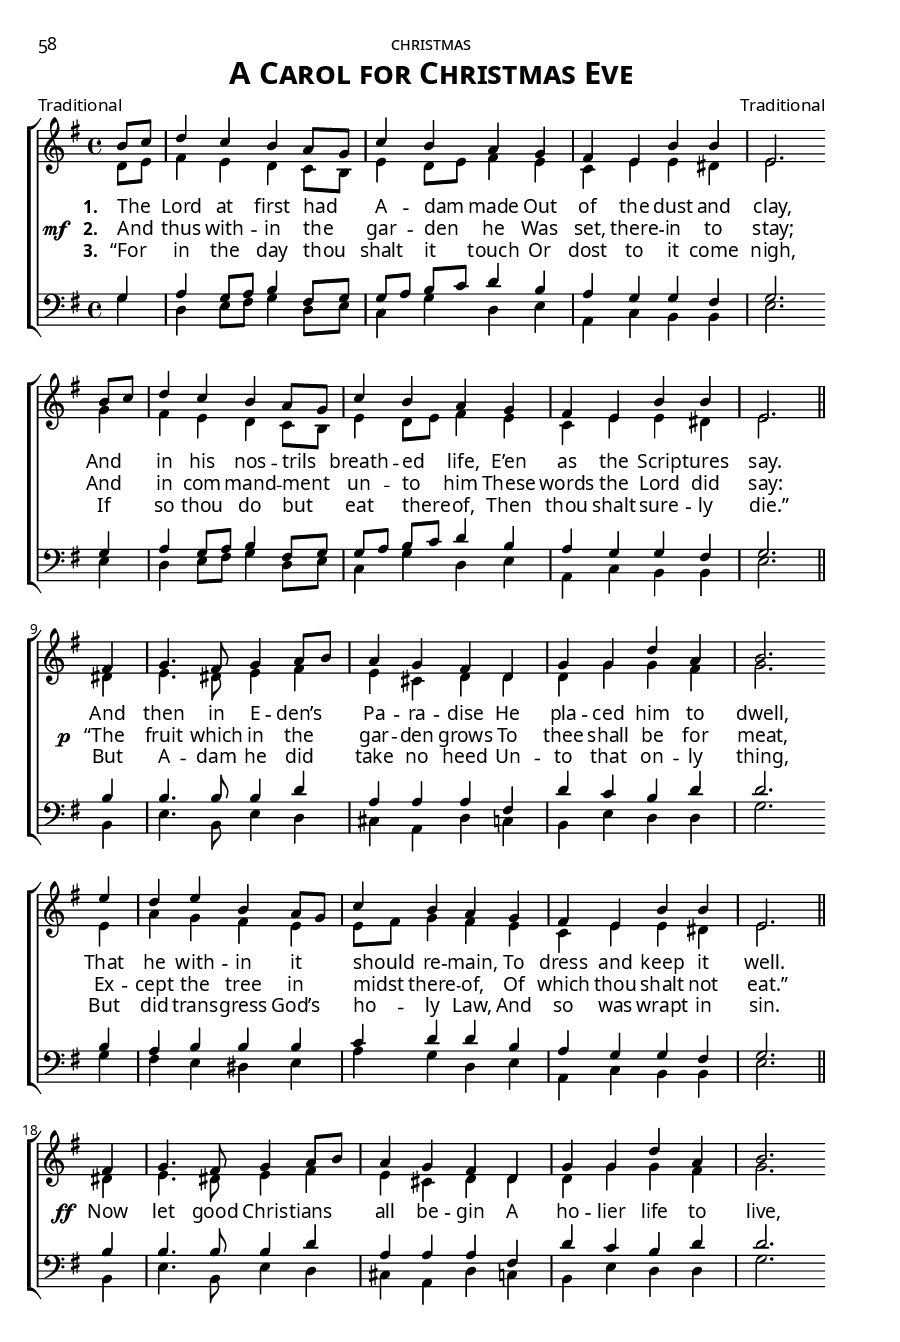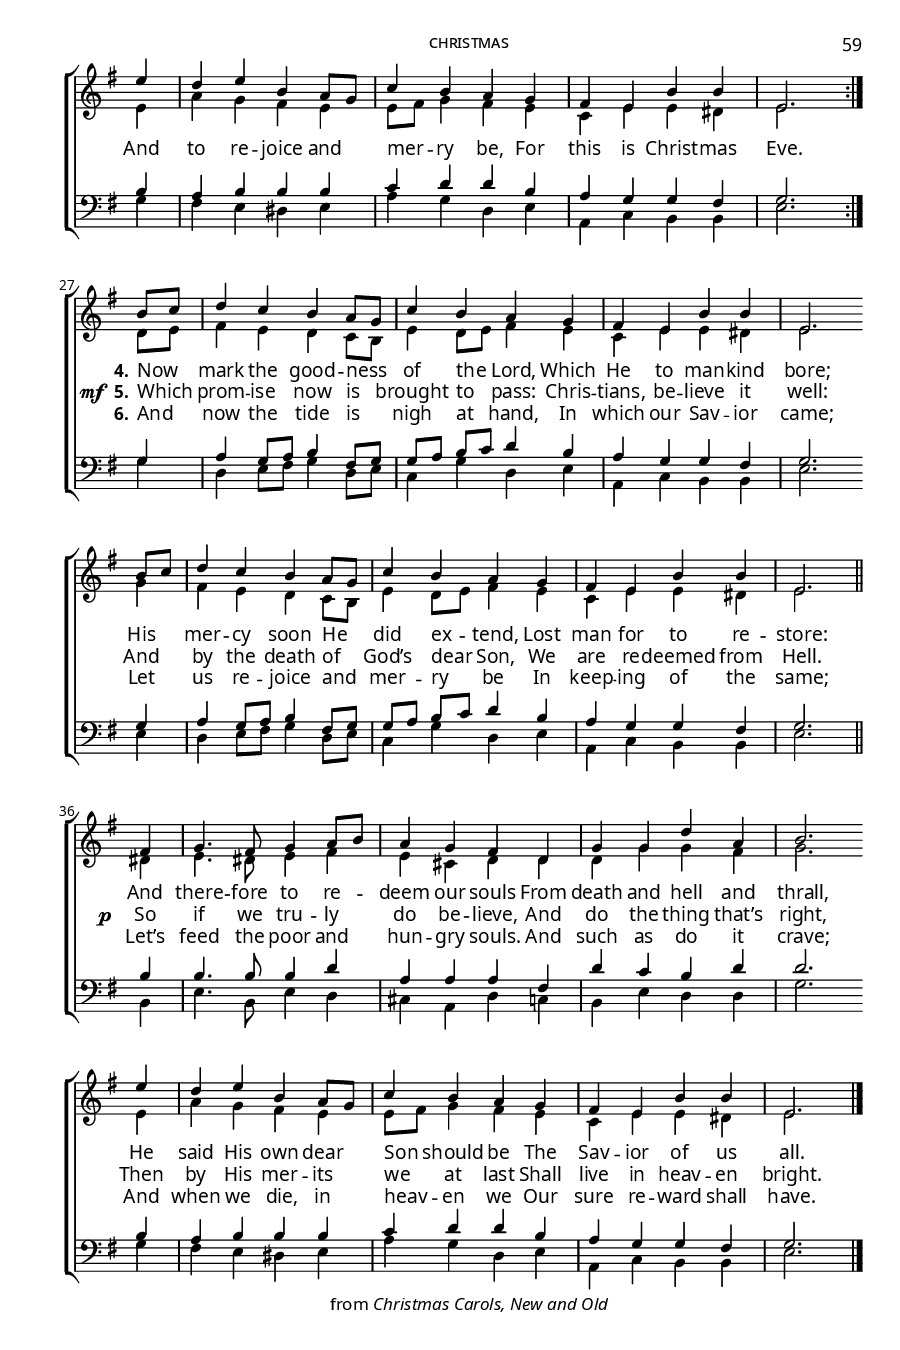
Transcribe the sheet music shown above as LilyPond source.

\version "2.14.2"
\include "util.ly"
\header {
  title = \markup{\override #'(font-name . "Garamond Premier Pro Semibold"){ \abs-fontsize #15 \smallCapsOldStyle"A Carol for Christmas Eve"}}
  poet = \markup\oldStyleNum"Traditional"
  composer = \markup\oldStyleNum"Traditional"
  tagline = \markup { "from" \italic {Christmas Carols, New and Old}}
}
\paper {
  %print-all-headers = ##f
  paper-height = 9\in
  paper-width = 6\in
  indent = 0\in
  %system-system-spacing = #'((basic-distance . 10) (padding . 0))
  system-system-spacing =
    #'((basic-distance . 0)
       (minimum-distance . 0)
       (padding . -5)
       (stretchability . 100))
  ragged-last-bottom = ##f
  ragged-bottom = ##f
  two-sided = ##t
  inner-margin = 0.5\in
  outer-margin = 0.25\in
  top-margin = 0.25\in
  bottom-margin = 0.25\in
  first-page-number = #058
  print-first-page-number = ##t
  headerLine = \markup{\override #'(font-name . "Garamond Premier Pro") \smallCapsOldStyle"christmas"}
  oddHeaderMarkup = \markup\fill-line{
     \override #'(font-name . "Garamond Premier Pro")\abs-fontsize #8.5
     \combine 
        \fill-line{"" \on-the-fly #print-page-number-check-first
        \oldStylePageNum""
        }
        \fill-line{\headerLine}
  }
  evenHeaderMarkup = \markup {
     \override #'(font-name . "Garamond Premier Pro")\abs-fontsize #8.5
     \combine
        \on-the-fly #print-page-number-check-first
        \oldStylePageNum""
        \fill-line{\headerLine}
  }
}
#(set-global-staff-size 15) \paper{ #(define fonts (make-pango-font-tree "GoudyOlSt BT" "Garamond Premier Pro" "Garamond Premier Pro" (/ 15 20))) }
global = {
  \key g \major
  \time 4/4
  \autoBeamOff
  \override DynamicLineSpanner #'staff-padding = #0.0
  \override DynamicLineSpanner #'Y-extent = #'(0 . 0)
}

sopMusic = \relative c'' {
  \partial 4 b8[ c] |
  d4 c b a8[ g] |
  c4 b a g |
  fis e b' b |
  
  e,2. \bar""\break b'8[ c] |
  d4 c b a8[ g] |
  c4 b a g |
  fis e b' b |
  \partial 2. e,2. \bar "||" \break
  
  \partial 4 fis4 |
  g4. fis8 g4 a8[ b] |
  a4 g fis d |
  g g d' a |
  b2. \bar""\break e4 |
  
  d e b a8[ g] |
  c4 b a g |
  fis e b' b |
  \partial 2. e,2. \bar "||" \break
  
  \partial 4 fis4 |
  g4. fis8 g4 a8[ b] |
  a4 g fis d |
  g g d' a |
  b2. \bar""\break e4 |
  
  d4 e b a8[ g] |
  c4 b a g |
  fis e b' b |
  \partial 2. e,2. \bar ":|" \break
  
  
  
  \partial 4 b'8[ c] |
  d4 c b a8[ g] |
  c4 b a g |
  fis e b' b |
  
  e,2. \bar""\break b'8[ c] |
  d4 c b a8[ g] |
  c4 b a g |
  fis e b' b |
  \partial 2. e,2. \bar "||" \break
  
  \partial 4 fis4 |
  g4. fis8 g4 a8[ b] |
  a4 g fis d |
  g g d' a |
  b2. \bar""\break e4 |
  
  d e b a8[ g] |
  c4 b a g |
  fis e b' b |
  \partial 2. e,2. \bar "|."
}
sopWords = \lyricmode {
  
}

altoMusic = \relative c' {
  d8[ e] |
  fis4 e d c8[ b] |
  e4 d8[ e] fis4 e |
  c e e dis |
  
  e2. g4 |
  fis e d c8[ b] |
  e4 d8[ e] fis4 e |
  c e e dis |
  e2. \bar "||"
  
  dis!4 |
  e4. dis8 e4 fis |
  e cis d d |
  d g g fis |
  g2. e4 |
  
  a g fis e |
  e8[ fis] g4 fis e |
  c e e dis |
  e2. \bar "||"
  
  dis!4 |
  e4. dis8 e4 fis |
  e cis d d |
  d g g fis |
  g2. e4 |
  
  a g fis e |
  e8[ fis] g4 fis e |
  c e e dis |
  e2. \bar ":|"
  
  
  
  
  d8[ e] |
  fis4 e d c8[ b] |
  e4 d8[ e] fis4 e |
  c e e dis |
  
  e2. g4 |
  fis e d c8[ b] |
  e4 d8[ e] fis4 e |
  c e e dis |
  e2. \bar "||"
  
  dis!4 |
  e4. dis8 e4 fis |
  e cis d d |
  d g g fis |
  g2. e4 |
  
  a g fis e |
  e8[ fis] g4 fis e |
  c e e dis |
  e2. \bar "|."
}
altoWords = {
  \dropLyricsVII
  \lyricmode {
    \set stanza = #"1. "
    The Lord at first had A -- dam made Out of the dust and clay,
    And in his nos -- trils breath -- ed life, E’en as the Scrip -- tures say.
    
    And then in E -- den’s Pa -- ra -- dise He pla -- ced him to dwell,
    That he with -- in it should re -- main, To dress and keep it well.
  }
  \set stanza = \markup\dynamic"ff "
  \lyricmode{
    Now let good Chris -- tians all be -- gin A ho -- lier life to live,
    And to re -- joice and mer -- ry be, For this is Christ -- mas Eve.

    \set stanza = #"4."
    Now mark the good -- ness of the Lord, Which He to man -- kind bore;
    His mer -- cy soon He did ex -- tend, Lost man for to re -- store:
    And there -- fore to re -- deem our souls From death and hell and thrall,
    He said His own dear Son should be The Sav -- ior of us all.
  }
}
altoWordsII = {
  \dropLyricsVII
  \set stanza = \markup{\dynamic"mf  " "2. "}
  \lyricmode {
  %\markup\italic
    And thus with -- in the gar -- den he Was set, there -- in to stay;
    And in com -- mand -- ment un -- to him
    These words the Lord did say:
  }
  \set stanza = \markup\dynamic"p "
  \lyricmode{
    “The fruit which in the gar -- den grows To thee shall be for meat,
    Ex -- cept the tree in midst there -- of,
    Of which thou shalt not eat.”
    
    \repeat unfold 28 {\skip1}
  }
  \set stanza = \markup{\dynamic" mf " "5."}
  \lyricmode {
    Which prom -- ise now is brought to pass: Chris -- tians, be -- lieve it well:
    And by the death of God’s dear Son, We are re -- deemed from Hell.
  }
  \set stanza = \markup\dynamic"p "
  \lyricmode{
    So if we tru -- ly do be -- lieve, And do the thing that’s right,
    Then by His mer -- its we at last Shall live in heav -- en bright.
  }
}
altoWordsIII = \lyricmode {
  \dropLyricsVII
  \set stanza = #"3. "
  “For in the day thou shalt it touch Or dost to it come nigh,
  If so thou do but eat there -- of, Then thou shalt sure -- ly die.”
  But A -- dam he did take no heed Un -- to that on -- ly thing,
  But did trans -- gress God’s ho -- ly Law, And so was wrapt in sin.
  
  \repeat unfold 28 {\skip1}
  \set stanza = #"6."
  And now the tide is nigh at hand, In which our Sav -- ior came;
  Let us re -- joice and mer -- ry be In keep -- ing of the same;
  Let’s feed the poor and hun -- gry souls. And such as do it crave;
  And when we die, in heav -- en we Our sure re -- ward shall have.
}
altoWordsIV = \lyricmode {
}
altoWordsV = \lyricmode {
}
altoWordsVI = \lyricmode {
}
tenorMusic = \relative c' {
  g4 |
  a g8[ a] b4 fis8[ g] |
  g[ a] b[ c] d4 b |
  a g g fis |
  
  g2. g4 |
  a g8[ a] b4 fis8[ g] |
  g[ a] b[ c] d4 b |
  a g g fis |
  g2. \bar "||"
  
  b4 |
  b4. b8 b4 d |
  a a a fis |
  d' c b d |
  d2. b4 |
  
  a b b b |
  c d d b |
  a g g fis |
  g2. \bar "||"
  
  b4 |
  b4. b8 b4 d |
  a a a fis |
  d' c b d |
  d2. b4 |
  
  a b b b |
  c d d b |
  a g g fis |
  g2. \bar ":|"
  
  
  
  g4 |
  a g8[ a] b4 fis8[ g] |
  g[ a] b[ c] d4 b |
  a g g fis |
  
  g2. g4 |
  a g8[ a] b4 fis8[ g] |
  g[ a] b[ c] d4 b |
  a g g fis |
  g2. \bar "||"
  
  b4 |
  b4. b8 b4 d |
  a a a fis |
  d' c b d |
  d2. b4 |
  
  a b b b |
  c d d b |
  a g g fis |
  g2. \bar "|."
}
tenorWords = \lyricmode {

}

bassMusic = \relative c' {
  g4 |
  d e8[ fis] g4 d8[ e] |
  c4 g' d e |
  a, c b b |
  
  e2. e4 |
  d e8[ fis] g4 d8[ e] |
  c4 g' d e |
  a, c b b |
  e2. \bar "||"
  
  b4 |
  e4. b8 e4 d |
  cis a d c |
  b e d d |
  g2. g4 |
  
  fis e dis e |
  a g d e |
  a, c b b |
  e2. \bar "||"
  
  b4 |
  e4. b8 e4 d |
  cis a d c |
  b e d d |
  g2. g4 |
  
  fis e dis e |
  a g d e |
  a, c b b |
  e2. \bar ":|"
  
  
  
  
  
  g4 |
  d e8[ fis] g4 d8[ e] |
  c4 g' d e |
  a, c b b |
  
  e2. e4 |
  d e8[ fis] g4 d8[ e] |
  c4 g' d e |
  a, c b b |
  e2. \bar "||"
  
  b4 |
  e4. b8 e4 d |
  cis a d c |
  b e d d |
  g2. g4 |
  
  fis e dis e |
  a g d e |
  a, c b b |
  e2. \bar "|."
}
bassWords = \lyricmode {

}

pianoRH = \relative c' {
  
}
pianoLH = \relative c' {
  
}

\score {
  <<
   \new ChoirStaff <<
%    \new Lyrics = sopranos \with { \override VerticalAxisGroup #'nonstaff-relatedstaff-spacing = #'((basic-distance . 1)) }
    \new Staff = women <<
      \new Voice = "sopranos" { \voiceOne << \global \sopMusic >> }
      \new Voice = "altos" { \voiceTwo << \global \altoMusic >> }
    >>
    \new Lyrics \with { alignAboveContext = #"women"} \lyricsto "sopranos" \sopWords
     \new Lyrics = "altosVI"  \with { alignBelowContext = #"women"} \lyricsto "altos" \altoWordsVI
    \new Lyrics = "altosV"  \with { alignBelowContext = #"women"} \lyricsto "altos" \altoWordsV
    \new Lyrics = "altosIV"  \with { alignBelowContext = #"women"} \lyricsto "altos" \altoWordsIV
    \new Lyrics = "altosIII"  \with { alignBelowContext = #"women"} \lyricsto "altos" \altoWordsIII
    \new Lyrics = "altosII"  \with { alignBelowContext = #"women"} \lyricsto "altos" \altoWordsII
    \new Lyrics = "altos"  \with { alignBelowContext = #"women" \override VerticalAxisGroup #'nonstaff-relatedstaff-spacing = #'((basic-distance . 1))} \lyricsto "altos" \altoWords
   \new Staff = men <<
      \clef bass
      \new Voice = "tenors" { \voiceOne << \global \tenorMusic >> }
      \new Voice = "basses" { \voiceTwo << \global \bassMusic >> }
    >>
    \new Lyrics \with { alignAboveContext = #"men" \override VerticalAxisGroup #'nonstaff-relatedstaff-spacing = #'((basic-distance . 1)) } \lyricsto "tenors" \tenorWords
    \new Lyrics \with { alignBelowContext = #"men" \override VerticalAxisGroup #'nonstaff-relatedstaff-spacing = #'((basic-distance . 1)) } \lyricsto "basses" \bassWords
  >>
%    \new PianoStaff << \new Staff { \new Voice { \pianoRH } } \new Staff { \clef "bass" \pianoLH } >>
  >>
  \layout {
    \context {
      \Score
      %\override SpacingSpanner #'base-shortest-duration = #(ly:make-moment 1 8)
      %\override SpacingSpanner #'common-shortest-duration = #(ly:make-moment 1 4)
    }
    \context {
      % Remove all empty staves
      % \Staff \RemoveEmptyStaves \override VerticalAxisGroup #'remove-first = ##t
    }
    \context {
      \Lyrics
      \override LyricText #'X-offset = #center-on-word
    }
  }
  \midi {
    \tempo 4 = 90
    \set Staff.midiInstrument = "flute"
  
    \context {
      \Voice
      \remove "Dynamic_performer"
    }
  }
}
